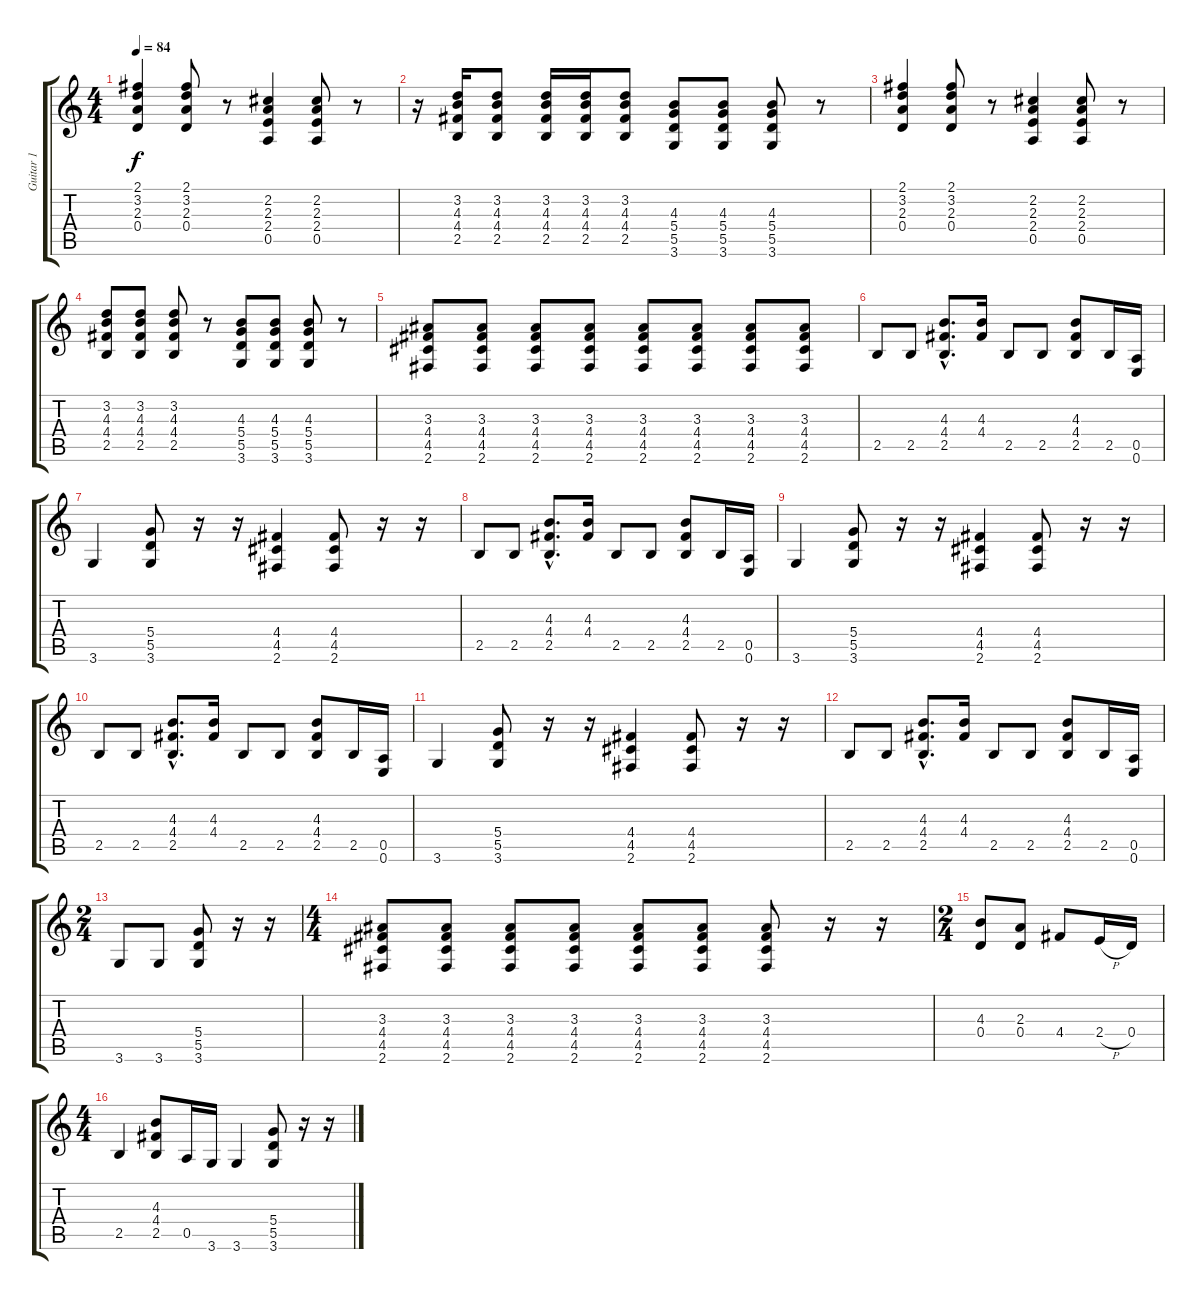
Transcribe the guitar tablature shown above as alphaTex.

\track ("Guitar 1" "Guitar 1") {instrument electricguitarclean}
\staff {score tabs}
\tuning (E4 B3 G3 D3 A2 E2) {hide}
\ts (4 4)
\tempo 84
\clef g2
\ks c
(2.1 3.2 2.3 0.4).4{dy f} (2.1 3.2 2.3 0.4).8 r.8 (2.2 2.3 2.4 0.5).4 (2.2 2.3 2.4 0.5).8 r.8 |
r.16 (3.2 4.3 4.4 2.5).16 (3.2 4.3 4.4 2.5).8 (3.2 4.3 4.4 2.5).16 (3.2 4.3 4.4 2.5).16 (3.2 4.3 4.4 2.5).8 (4.3 5.4 5.5 3.6).8 (4.3 5.4 5.5 3.6).8 (4.3 5.4 5.5 3.6).8 r.8 |
(2.1 3.2 2.3 0.4).4 (2.1 3.2 2.3 0.4).8 r.8 (2.2 2.3 2.4 0.5).4 (2.2 2.3 2.4 0.5).8 r.8 |
(3.2 4.3 4.4 2.5).8 (3.2 4.3 4.4 2.5).8 (3.2 4.3 4.4 2.5).8 r.8 (4.3 5.4 5.5 3.6).8 (4.3 5.4 5.5 3.6).8 (4.3 5.4 5.5 3.6).8 r.8 |
(3.3 4.4 4.5 2.6).8 (3.3 4.4 4.5 2.6).8 (3.3 4.4 4.5 2.6).8 (3.3 4.4 4.5 2.6).8 (3.3 4.4 4.5 2.6).8 (3.3 4.4 4.5 2.6).8 (3.3 4.4 4.5 2.6).8 (3.3 4.4 4.5 2.6).8 |
2.5.8 2.5.8 (4.3{hac} 4.4{hac} 2.5{hac}).8{d} (4.3 4.4).16 2.5.8 2.5.8 (4.3 4.4 2.5).8 2.5.16 (0.5 0.6).16 |
3.6.4 (5.4 5.5 3.6).8 r.16 r.16 (4.4 4.5 2.6).4 (4.4 4.5 2.6).8 r.16 r.16 |
2.5.8 2.5.8 (4.3{hac} 4.4{hac} 2.5{hac}).8{d} (4.3 4.4).16 2.5.8 2.5.8 (4.3 4.4 2.5).8 2.5.16 (0.5 0.6).16 |
3.6.4 (5.4 5.5 3.6).8 r.16 r.16 (4.4 4.5 2.6).4 (4.4 4.5 2.6).8 r.16 r.16 |
2.5.8 2.5.8 (4.3{hac} 4.4{hac} 2.5{hac}).8{d} (4.3 4.4).16 2.5.8 2.5.8 (4.3 4.4 2.5).8 2.5.16 (0.5 0.6).16 |
3.6.4 (5.4 5.5 3.6).8 r.16 r.16 (4.4 4.5 2.6).4 (4.4 4.5 2.6).8 r.16 r.16 |
2.5.8 2.5.8 (4.3{hac} 4.4{hac} 2.5{hac}).8{d} (4.3 4.4).16 2.5.8 2.5.8 (4.3 4.4 2.5).8 2.5.16 (0.5 0.6).16 |
\ts (2 4)
3.6.8 3.6.8 (5.4 5.5 3.6).8 r.16 r.16 |
\ts (4 4)
(3.3 4.4 4.5 2.6).8 (3.3 4.4 4.5 2.6).8 (3.3 4.4 4.5 2.6).8 (3.3 4.4 4.5 2.6).8 (3.3 4.4 4.5 2.6).8 (3.3 4.4 4.5 2.6).8 (3.3 4.4 4.5 2.6).8 r.16 r.16 |
\ts (2 4)
(4.3 0.4).8 (2.3 0.4).8 4.4.8 2.4{h}.16 0.4.16 |
\ts (4 4)
2.5.4 (4.3 4.4 2.5).8 0.5.16 3.6.16 3.6.4 (5.4 5.5 3.6).8 r.16 r.16
